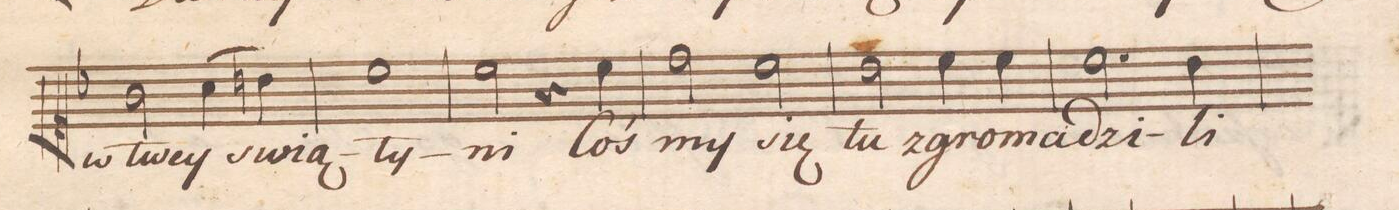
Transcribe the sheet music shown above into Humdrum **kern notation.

**kern	**text	**dynam
*I"Soprano.	*	*
*clefC1	*	*
*k[b-]	*	*
*met(c|)	*	*
*M2/2	*	*
2g\	w_Twey	.
(4a\	świą-	.
4bn\)	.	.
=16	=16	=16
1cc\	-ty-	.
=17	=17	=17
2cc\	-ni	.
4r	.	.
4cc\	Coś-	.
=18	=18	=18
2dd\	-my	.
2cc\	się	.
=19	=19	=19
2b-\	tu	.
4cc\	zgro-	.
4cc\	-ma-	.
=20	=20	=20
2.cc\	-dzi-	.
4b-\	-li	.
=21	=21	=21
*-	*-	*-
